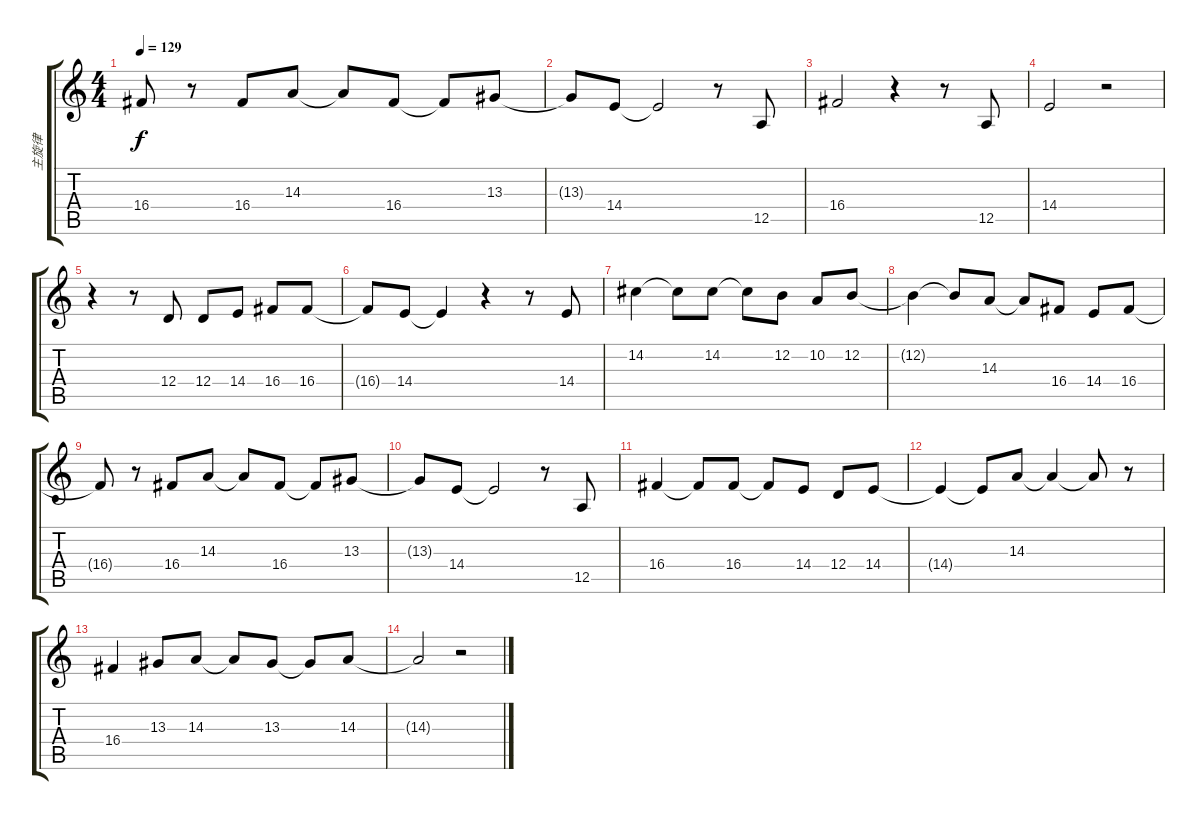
\track ("主旋律" "主旋律") {instrument flute}
\staff {score tabs}
\tuning (E4 B3 G3 D3 A2 E2) {hide}
\ts (4 4)
\tempo 129
\clef g2
\ks c
16.4{t}.8{dy f} r.8 16.4.8 14.3.8 14.3{t}.8 16.4.8 16.4{t}.8 13.3.8 |
13.3{t}.8 14.4.8 14.4{t}.2 r.8 12.5.8 |
16.4.2 r.4 r.8 12.5.8 |
14.4.2 r.2 |
r.4 r.8 12.4.8 12.4.8 14.4.8 16.4.8 16.4.8 |
16.4{t}.8 14.4.8 14.4{t}.4 r.4 r.8 14.4.8 |
14.2.4 14.2{t}.8 14.2.8 14.2{t}.8 12.2.8 10.2.8 12.2.8 |
12.2{t}.4 12.2{t}.8 14.3.8 14.3{t}.8 16.4.8 14.4.8 16.4.8 |
16.4{t}.8 r.8 16.4.8 14.3.8 14.3{t}.8 16.4.8 16.4{t}.8 13.3.8 |
13.3{t}.8 14.4.8 14.4{t}.2 r.8 12.5.8 |
16.4.4 16.4{t}.8 16.4.8 16.4{t}.8 14.4.8 12.4.8 14.4.8 |
14.4{t}.4 14.4{t}.8 14.3.8 14.3{t}.4 14.3{t}.8 r.8 |
16.4.4 13.3.8 14.3.8 14.3{t}.8 13.3.8 13.3{t}.8 14.3.8 |
14.3{t}.2 r.2
